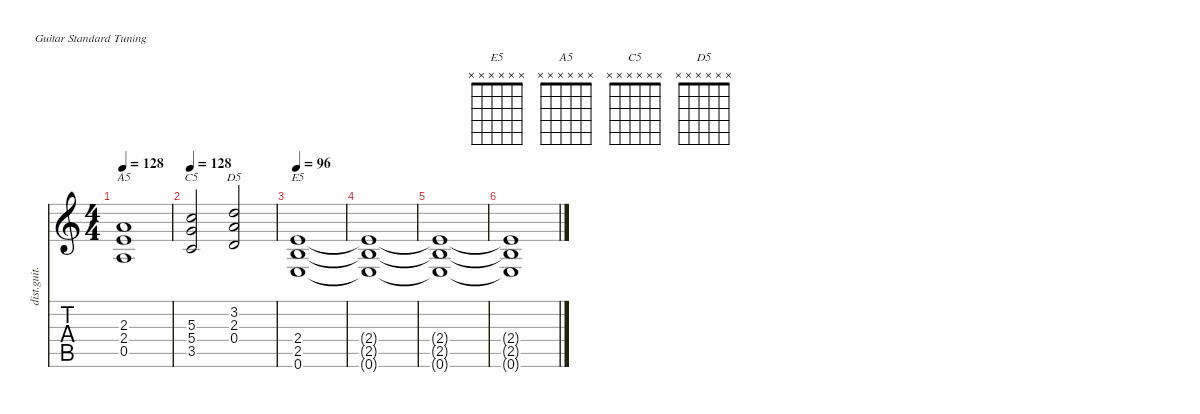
\defaultSystemsLayout 4
\hideDynamics
\bracketExtendMode nobrackets
\otherSystemsTrackNameOrientation horizontal
\track ("Guitar 2 (Izzy)" "dist.guit.") {instrument distortionguitar}
\staff {score tabs}
\tuning (E4 B3 G3 D3 A2 E2)
\chord ("E5" x x x x x x)
\chord ("A5" x x x x x x)
\chord ("C5" x x x x x x)
\chord ("D5" x x x x x x)
\ts (4 4)
\tempo 128
\clef g2
\ks c
(2.3 2.4 0.5).1{ch "A5" dy f} |
\tempo 128
(5.3 5.4 3.5).2{ch "C5"} (3.2 2.3 0.4).2{ch "D5"} |
\tempo 96
(2.4 2.5 0.6).1{ch "E5"} |
(2.4{t} 2.5{t} 0.6{t}).1 |
(2.4{t} 2.5{t} 0.6{t}).1 |
(2.4{t} 2.5{t} 0.6{t}).1
